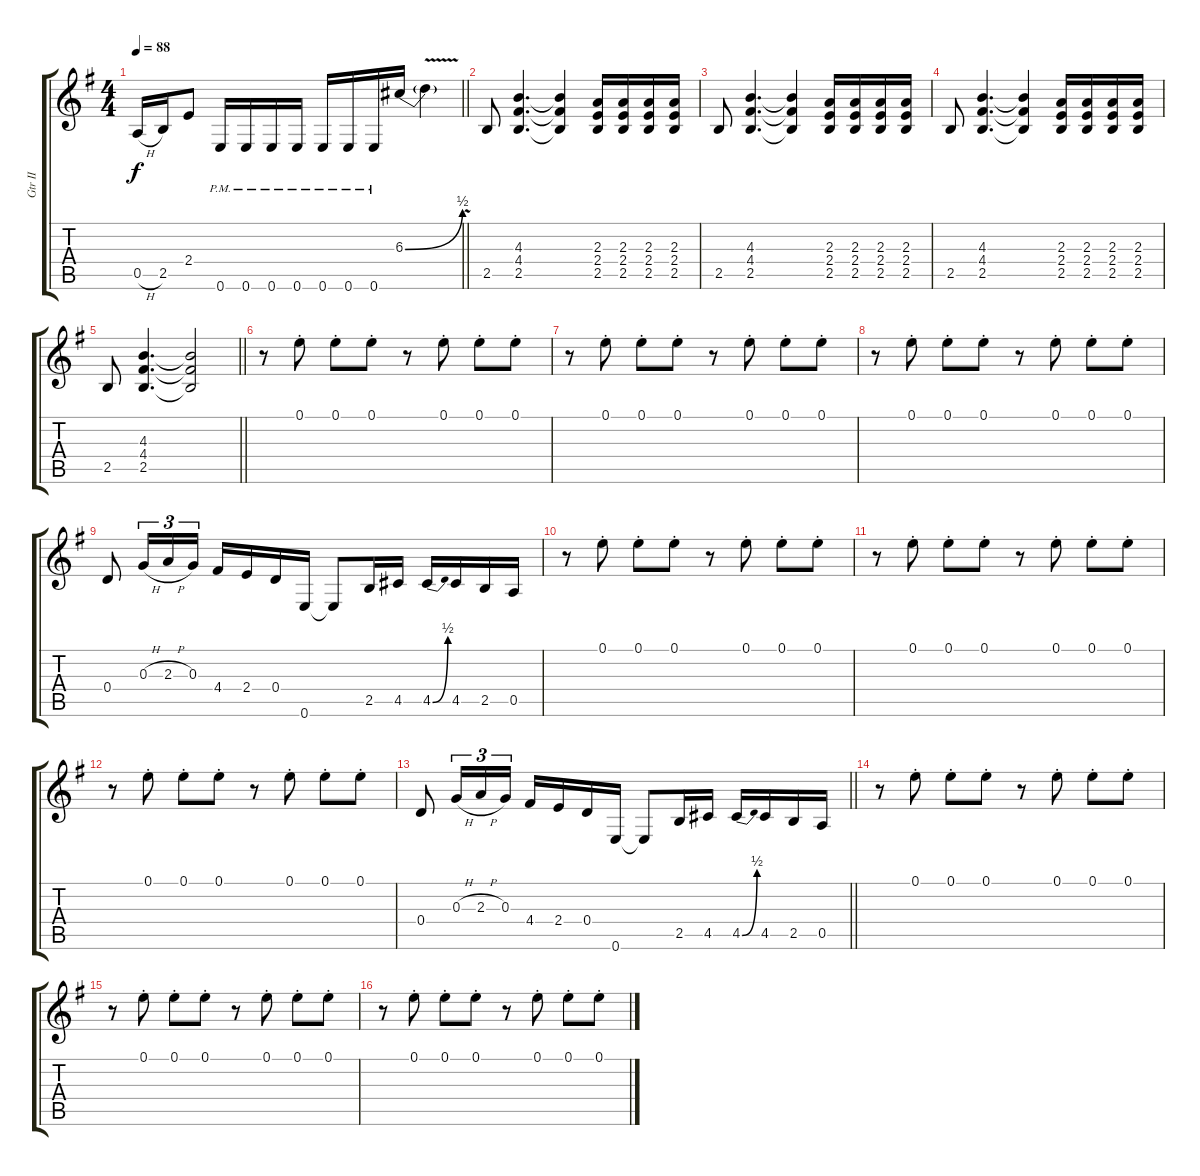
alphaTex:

\track ("Gtr II" "Gtr II") {instrument overdrivenguitar}
\staff {score tabs}
\tuning (E4 B3 G3 D3 A2 E2) {hide}
\ts (4 4)
\tempo 88
\clef g2
\barLineRight lightlight
\ks g
0.5{h}.16{dy f} 2.5.16 2.4.8 0.6{pm}.16 0.6{pm}.16 0.6{pm}.16 0.6{pm}.16 0.6{pm}.16 0.6{pm}.16 0.6{pm}.16 6.3{be (bend 0 0 60 2)}.16 6.3{v t}.4 |
2.5.8 (4.3 4.4 2.5).4{d} (4.3{t} 4.4{t} 2.5{t}).4 (2.3 2.4 2.5).16 (2.3 2.4 2.5).16 (2.3 2.4 2.5).16 (2.3 2.4 2.5).16 |
2.5.8 (4.3 4.4 2.5).4{d} (4.3{t} 4.4{t} 2.5{t}).4 (2.3 2.4 2.5).16 (2.3 2.4 2.5).16 (2.3 2.4 2.5).16 (2.3 2.4 2.5).16 |
2.5.8 (4.3 4.4 2.5).4{d} (4.3{t} 4.4{t} 2.5{t}).4 (2.3 2.4 2.5).16 (2.3 2.4 2.5).16 (2.3 2.4 2.5).16 (2.3 2.4 2.5).16 |
\barLineRight lightlight
2.5.8 (4.3 4.4 2.5).4{d} (4.3{t} 4.4{t} 2.5{t}).2 |
r.8 0.1{st}.8 0.1{st}.8 0.1{st}.8 r.8 0.1{st}.8 0.1{st}.8 0.1{st}.8 |
r.8 0.1{st}.8 0.1{st}.8 0.1{st}.8 r.8 0.1{st}.8 0.1{st}.8 0.1{st}.8 |
r.8 0.1{st}.8 0.1{st}.8 0.1{st}.8 r.8 0.1{st}.8 0.1{st}.8 0.1{st}.8 |
0.4.8 0.3{h}.16{tu (3 2)} 2.3{h}.16{tu (3 2)} 0.3.16{tu (3 2)} 4.4.16 2.4.16 0.4.16 0.6.16 0.6{t}.8 2.5.16 4.5.16 4.5{be (bend 0 0 60 2)}.16 4.5.16 2.5.16 0.5.16 |
r.8 0.1{st}.8 0.1{st}.8 0.1{st}.8 r.8 0.1{st}.8 0.1{st}.8 0.1{st}.8 |
r.8 0.1{st}.8 0.1{st}.8 0.1{st}.8 r.8 0.1{st}.8 0.1{st}.8 0.1{st}.8 |
r.8 0.1{st}.8 0.1{st}.8 0.1{st}.8 r.8 0.1{st}.8 0.1{st}.8 0.1{st}.8 |
\barLineRight lightlight
0.4.8 0.3{h}.16{tu (3 2)} 2.3{h}.16{tu (3 2)} 0.3.16{tu (3 2)} 4.4.16 2.4.16 0.4.16 0.6.16 0.6{t}.8 2.5.16 4.5.16 4.5{be (bend 0 0 60 2)}.16 4.5.16 2.5.16 0.5.16 |
r.8 0.1{st}.8 0.1{st}.8 0.1{st}.8 r.8 0.1{st}.8 0.1{st}.8 0.1{st}.8 |
r.8 0.1{st}.8 0.1{st}.8 0.1{st}.8 r.8 0.1{st}.8 0.1{st}.8 0.1{st}.8 |
r.8 0.1{st}.8 0.1{st}.8 0.1{st}.8 r.8 0.1{st}.8 0.1{st}.8 0.1{st}.8
